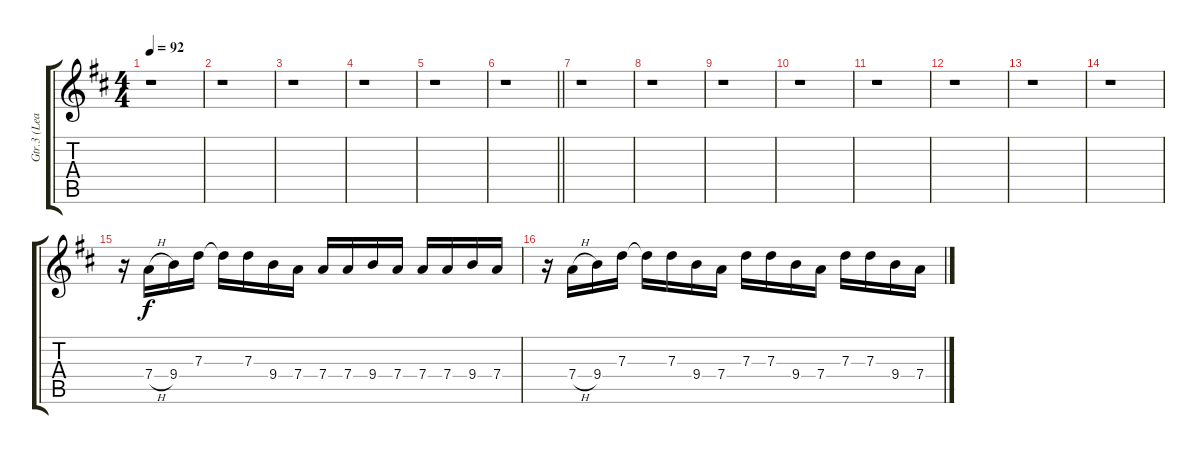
\track ("Gtr.3 (Lead)" "Gtr.3 (Lea") {instrument overdrivenguitar}
\staff {score tabs}
\tuning (E4 B3 G3 D3 A2 E2) {hide}
\ts (4 4)
\tempo 92
\clef g2
\ks d
r.1{dy f} |
r.1 |
r.1 |
r.1 |
r.1 |
\barLineRight lightlight
r.1 |
r.1 |
r.1 |
r.1 |
r.1 |
r.1 |
r.1 |
r.1 |
r.1 |
r.16 7.4{h}.16 9.4.16 7.3.16 7.3{t}.16 7.3.16 9.4.16 7.4.16 7.4.16 7.4.16 9.4.16 7.4.16 7.4.16 7.4.16 9.4.16 7.4.16 |
r.16 7.4{h}.16 9.4.16 7.3.16 7.3{t}.16 7.3.16 9.4.16 7.4.16 7.3.16 7.3.16 9.4.16 7.4.16 7.3.16 7.3.16 9.4.16 7.4.16
